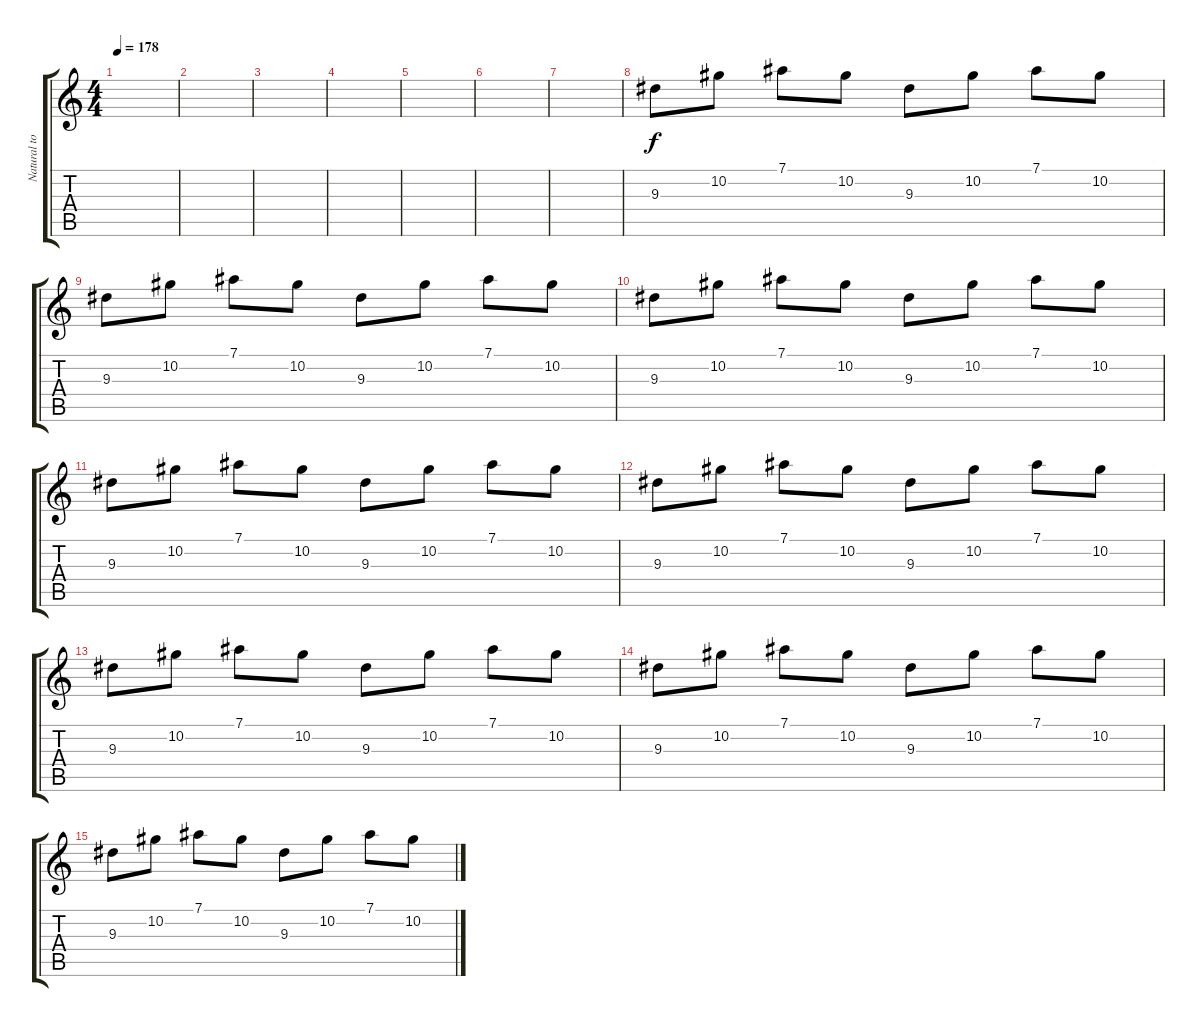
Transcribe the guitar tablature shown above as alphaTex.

\track ("Natural tone" "Natural to") {instrument electricguitarclean}
\staff {score tabs}
\tuning (Eb4 Bb3 Gb3 Db3 Ab2 Eb2) {hide}
\ts (4 4)
\tempo 178
\clef g2
\ks c
|
|
|
|
|
|
|
9.3.8 10.2.8 7.1.8 10.2.8 9.3.8 10.2.8 7.1.8 10.2.8 |
9.3.8 10.2.8 7.1.8 10.2.8 9.3.8 10.2.8 7.1.8 10.2.8 |
9.3.8 10.2.8 7.1.8 10.2.8 9.3.8 10.2.8 7.1.8 10.2.8 |
9.3.8 10.2.8 7.1.8 10.2.8 9.3.8 10.2.8 7.1.8 10.2.8 |
9.3.8 10.2.8 7.1.8 10.2.8 9.3.8 10.2.8 7.1.8 10.2.8 |
9.3.8 10.2.8 7.1.8 10.2.8 9.3.8 10.2.8 7.1.8 10.2.8 |
9.3.8 10.2.8 7.1.8 10.2.8 9.3.8 10.2.8 7.1.8 10.2.8 |
9.3.8 10.2.8 7.1.8 10.2.8 9.3.8 10.2.8 7.1.8 10.2.8
